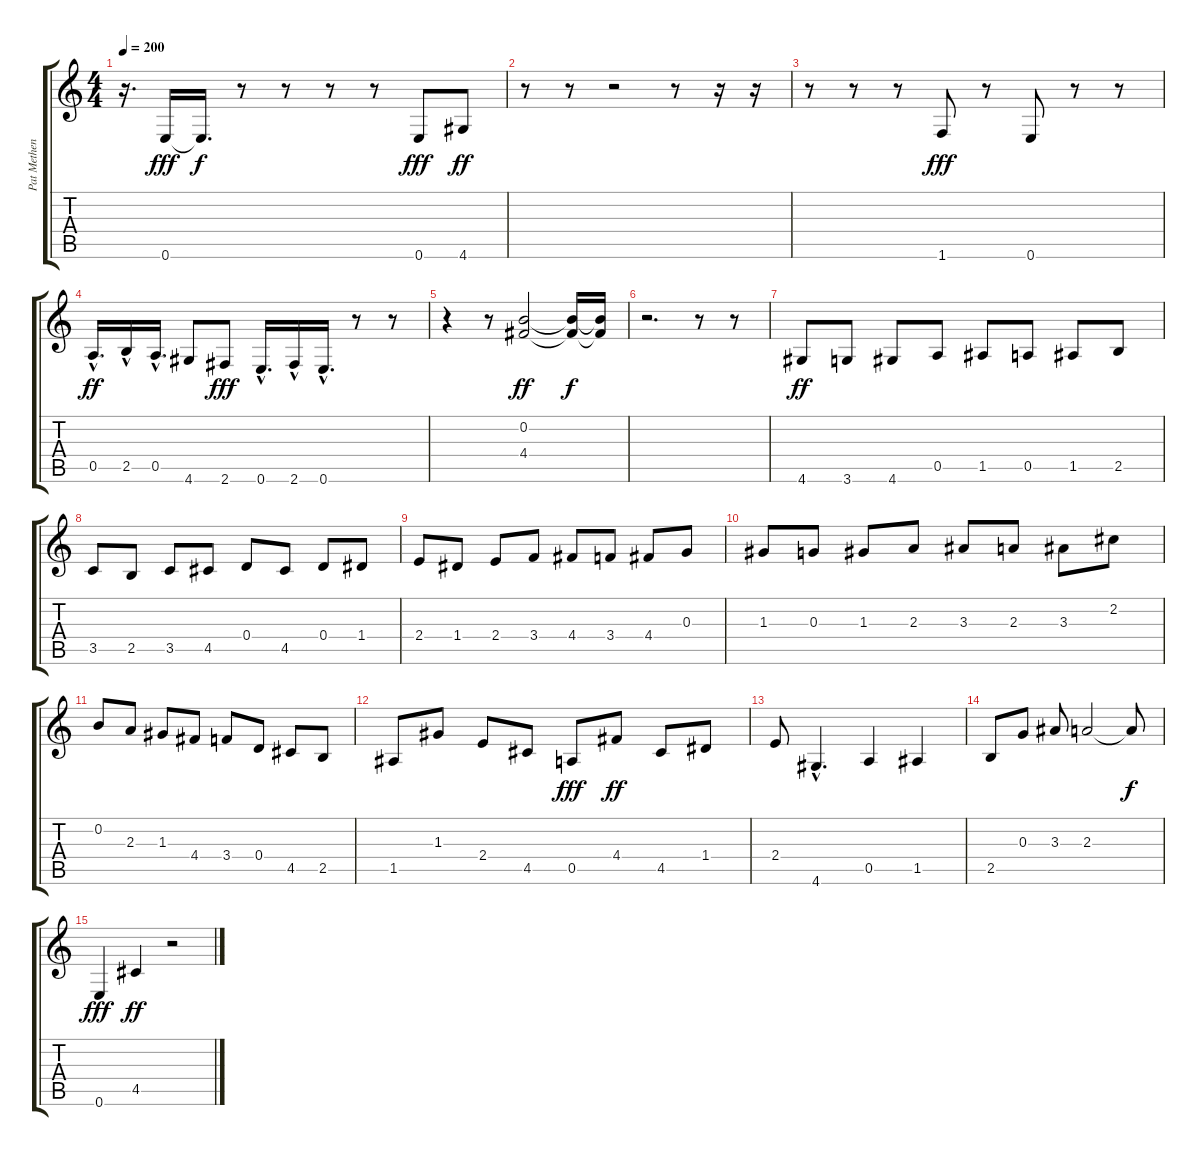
\track ("Pat Metheny" "Pat Methen") {instrument electricguitarjazz}
\staff {score tabs}
\tuning (E4 B3 G3 D3 A2 E2) {hide}
\ts (4 4)
\tempo 200
\clef g2
\ks c
r.16{d dy ff} 0.6.16{dy fff} 0.6{t}.16{d dy f} r.8 r.8 r.8 r.8 0.6.8{dy fff} 4.6.8{dy ff} |
r.8 r.8 r.2 r.8 r.16 r.16 |
r.8 r.8 r.8 1.6.8{dy fff} r.8 0.6.8 r.8 r.8 |
0.5{hac}.16{d dy ff} 2.5{hac}.16 0.5{hac}.16{d} 4.6.8 2.6.8{dy fff} 0.6{hac}.16{d} 2.6{hac}.16 0.6{hac}.16{d} r.8 r.8 |
r.4 r.8 (0.2 4.4).2{dy ff} (0.2{t} 4.4{t}).16{dy f} (0.2{t} 4.4{t}).16 |
r.2{d} r.8 r.8 |
4.6.8{dy ff} 3.6.8 4.6.8 0.5.8 1.5.8 0.5.8 1.5.8 2.5.8 |
3.5.8 2.5.8 3.5.8 4.5.8 0.4.8 4.5.8 0.4.8 1.4.8 |
2.4.8 1.4.8 2.4.8 3.4.8 4.4.8 3.4.8 4.4.8 0.3.8 |
1.3.8 0.3.8 1.3.8 2.3.8 3.3.8 2.3.8 3.3.8 2.2.8 |
0.2.8 2.3.8 1.3.8 4.4.8 3.4.8 0.4.8 4.5.8 2.5.8 |
1.5.8 1.3.8 2.4.8 4.5.8 0.5.8{dy fff} 4.4.8{dy ff} 4.5.8 1.4.8 |
2.4.8 4.6{hac}.4{d} 0.5.4 1.5.4 |
2.5.8 0.3.8 3.3.8 2.3.2 2.3{t}.8{dy f} |
0.6.4{dy fff} 4.5.4{dy ff} r.2
